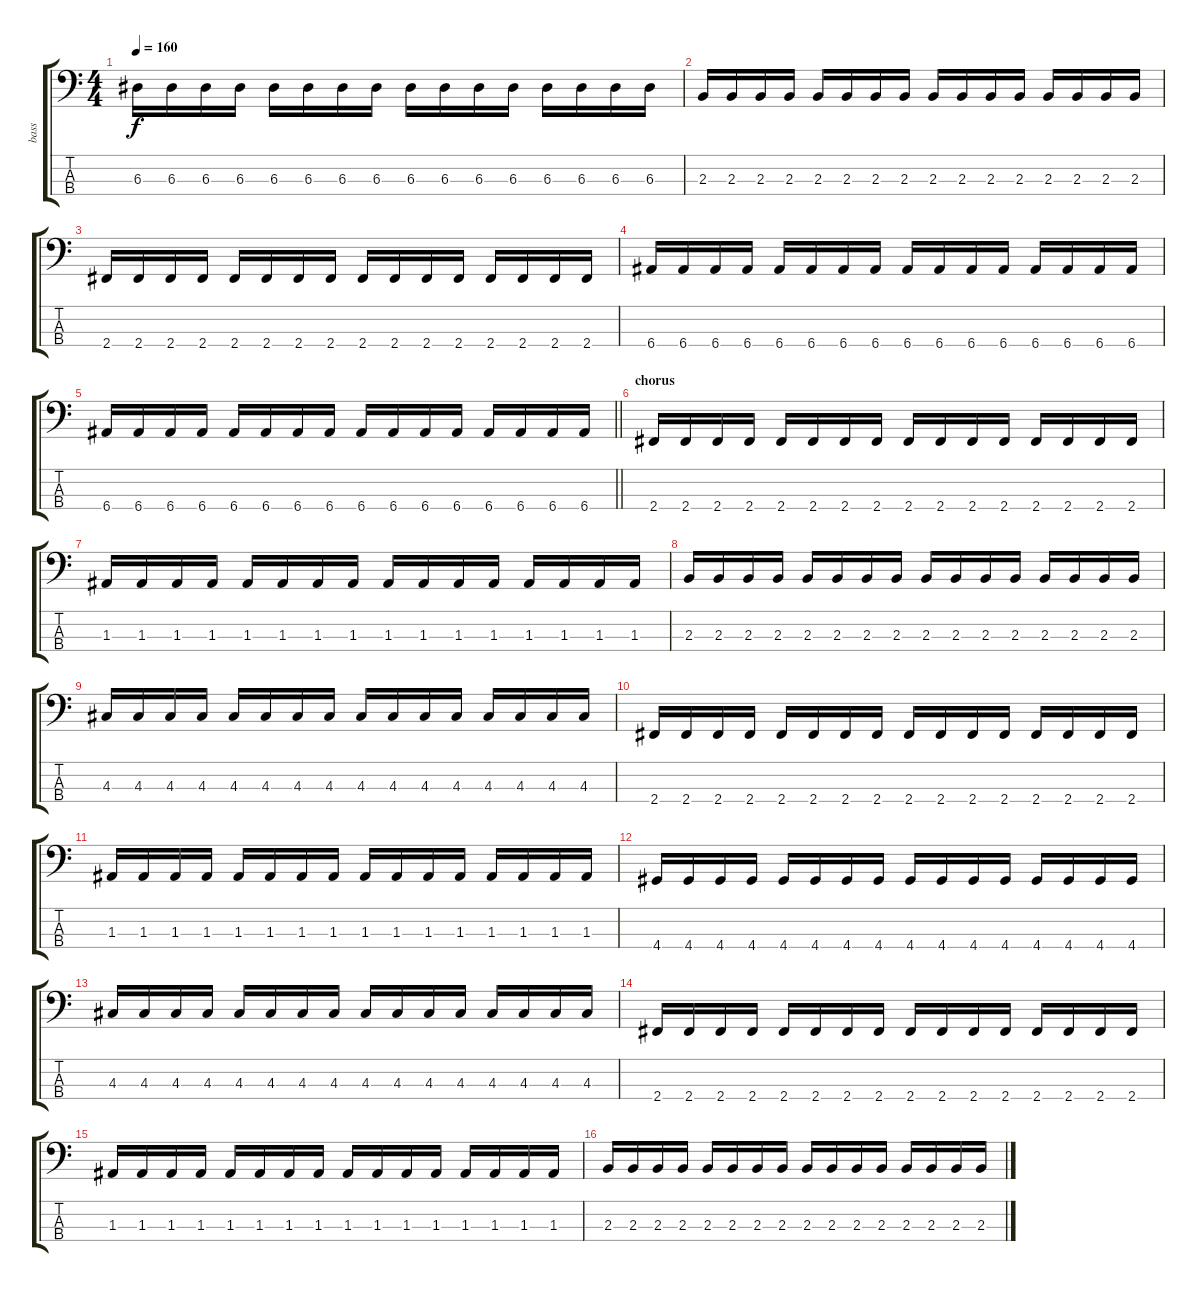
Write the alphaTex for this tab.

\track ("bass" "bass") {instrument electricbassfinger}
\staff {score tabs}
\tuning (G2 D2 A1 E1) {hide}
\ts (4 4)
\tempo 160
\clef f4
\ks c
6.3.16{dy f} 6.3.16 6.3.16 6.3.16 6.3.16 6.3.16 6.3.16 6.3.16 6.3.16 6.3.16 6.3.16 6.3.16 6.3.16 6.3.16 6.3.16 6.3.16 |
2.3.16 2.3.16 2.3.16 2.3.16 2.3.16 2.3.16 2.3.16 2.3.16 2.3.16 2.3.16 2.3.16 2.3.16 2.3.16 2.3.16 2.3.16 2.3.16 |
2.4.16 2.4.16 2.4.16 2.4.16 2.4.16 2.4.16 2.4.16 2.4.16 2.4.16 2.4.16 2.4.16 2.4.16 2.4.16 2.4.16 2.4.16 2.4.16 |
6.4.16 6.4.16 6.4.16 6.4.16 6.4.16 6.4.16 6.4.16 6.4.16 6.4.16 6.4.16 6.4.16 6.4.16 6.4.16 6.4.16 6.4.16 6.4.16 |
\barLineRight lightlight
6.4.16 6.4.16 6.4.16 6.4.16 6.4.16 6.4.16 6.4.16 6.4.16 6.4.16 6.4.16 6.4.16 6.4.16 6.4.16 6.4.16 6.4.16 6.4.16 |
\section ("" "chorus")
2.4.16 2.4.16 2.4.16 2.4.16 2.4.16 2.4.16 2.4.16 2.4.16 2.4.16 2.4.16 2.4.16 2.4.16 2.4.16 2.4.16 2.4.16 2.4.16 |
1.3.16 1.3.16 1.3.16 1.3.16 1.3.16 1.3.16 1.3.16 1.3.16 1.3.16 1.3.16 1.3.16 1.3.16 1.3.16 1.3.16 1.3.16 1.3.16 |
2.3.16 2.3.16 2.3.16 2.3.16 2.3.16 2.3.16 2.3.16 2.3.16 2.3.16 2.3.16 2.3.16 2.3.16 2.3.16 2.3.16 2.3.16 2.3.16 |
4.3.16 4.3.16 4.3.16 4.3.16 4.3.16 4.3.16 4.3.16 4.3.16 4.3.16 4.3.16 4.3.16 4.3.16 4.3.16 4.3.16 4.3.16 4.3.16 |
2.4.16 2.4.16 2.4.16 2.4.16 2.4.16 2.4.16 2.4.16 2.4.16 2.4.16 2.4.16 2.4.16 2.4.16 2.4.16 2.4.16 2.4.16 2.4.16 |
1.3.16 1.3.16 1.3.16 1.3.16 1.3.16 1.3.16 1.3.16 1.3.16 1.3.16 1.3.16 1.3.16 1.3.16 1.3.16 1.3.16 1.3.16 1.3.16 |
4.4.16 4.4.16 4.4.16 4.4.16 4.4.16 4.4.16 4.4.16 4.4.16 4.4.16 4.4.16 4.4.16 4.4.16 4.4.16 4.4.16 4.4.16 4.4.16 |
4.3.16 4.3.16 4.3.16 4.3.16 4.3.16 4.3.16 4.3.16 4.3.16 4.3.16 4.3.16 4.3.16 4.3.16 4.3.16 4.3.16 4.3.16 4.3.16 |
2.4.16 2.4.16 2.4.16 2.4.16 2.4.16 2.4.16 2.4.16 2.4.16 2.4.16 2.4.16 2.4.16 2.4.16 2.4.16 2.4.16 2.4.16 2.4.16 |
1.3.16 1.3.16 1.3.16 1.3.16 1.3.16 1.3.16 1.3.16 1.3.16 1.3.16 1.3.16 1.3.16 1.3.16 1.3.16 1.3.16 1.3.16 1.3.16 |
2.3.16 2.3.16 2.3.16 2.3.16 2.3.16 2.3.16 2.3.16 2.3.16 2.3.16 2.3.16 2.3.16 2.3.16 2.3.16 2.3.16 2.3.16 2.3.16
